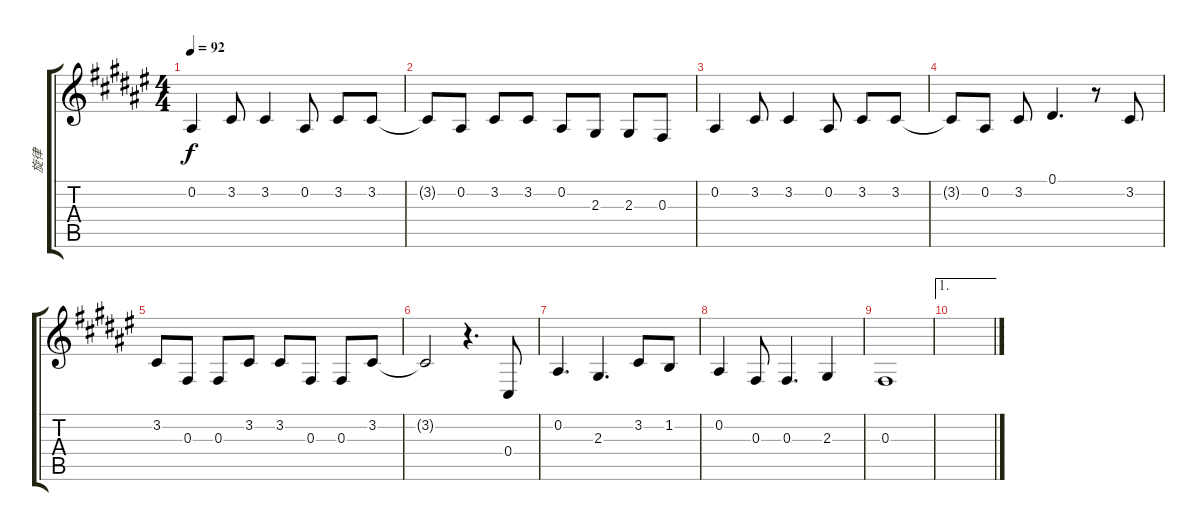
\track ("旋律" "旋律") {instrument flute}
\staff {score tabs}
\tuning (Eb4 Bb3 Gb3 Db3 Ab2 Eb2) {hide}
\ts (4 4)
\tempo 92
\clef g2
\ks f#
0.2.4{dy f} 3.2.8 3.2.4 0.2.8 3.2.8 3.2.8 |
3.2{t}.8 0.2.8 3.2.8 3.2.8 0.2.8 2.3.8 2.3.8 0.3.8 |
0.2.4 3.2.8 3.2.4 0.2.8 3.2.8 3.2.8 |
3.2{t}.8 0.2.8 3.2.8 0.1.4{d} r.8 3.2.8 |
3.2.8 0.3.8 0.3.8 3.2.8 3.2.8 0.3.8 0.3.8 3.2.8 |
3.2{t}.2 r.4{d} 0.4.8 |
0.2.4{d} 2.3.4{d} 3.2.8 1.2.8 |
0.2.4 0.3.8 0.3.4{d} 2.3.4 |
0.3.1 |
\ae 1
